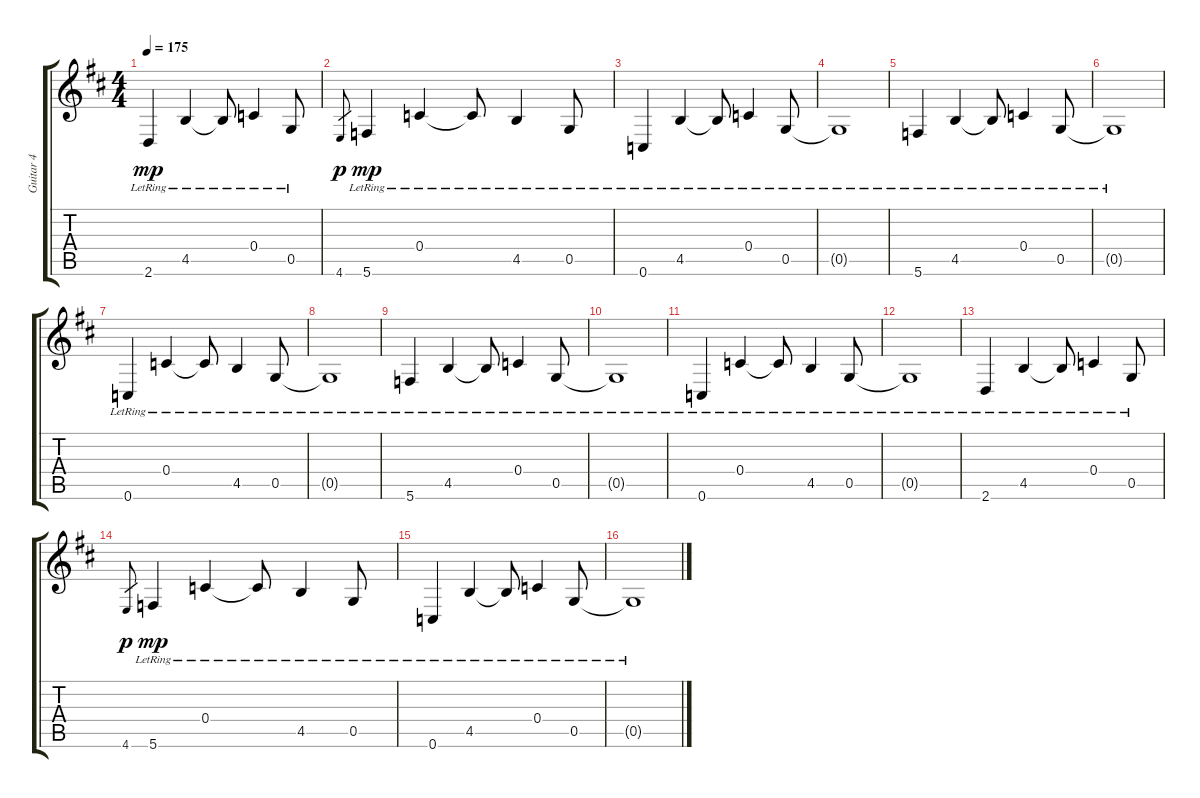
\track ("Guitar 4" "Guitar 4") {instrument electricguitarclean}
\staff {score tabs}
\tuning (D4 A3 F3 C3 G2 C2) {hide}
\ts (4 4)
\tempo 175
\clef g2
\ks d
2.6{lr}.4{dy mp} 4.5{lr}.4 4.5{lr t}.8 0.4{lr}.4 0.5{lr}.8 |
4.6.8{gr dy p} 5.6{lr}.4{dy mp} 0.4{lr}.4 0.4{lr t}.8 4.5{lr}.4 0.5{lr}.8 |
0.6{lr}.4 4.5{lr}.4 4.5{lr t}.8 0.4{lr}.4 0.5{lr}.8 |
0.5{lr t}.1 |
5.6{lr}.4 4.5{lr}.4 4.5{lr t}.8 0.4{lr}.4 0.5{lr}.8 |
0.5{lr t}.1 |
0.6{lr}.4 0.4{lr}.4 0.4{lr t}.8 4.5{lr}.4 0.5{lr}.8 |
0.5{lr t}.1 |
5.6{lr}.4 4.5{lr}.4 4.5{lr t}.8 0.4{lr}.4 0.5{lr}.8 |
0.5{lr t}.1 |
0.6{lr}.4 0.4{lr}.4 0.4{lr t}.8 4.5{lr}.4 0.5{lr}.8 |
0.5{lr t}.1 |
2.6{lr}.4 4.5{lr}.4 4.5{lr t}.8 0.4{lr}.4 0.5{lr}.8 |
4.6.8{gr dy p} 5.6{lr}.4{dy mp} 0.4{lr}.4 0.4{lr t}.8 4.5{lr}.4 0.5{lr}.8 |
0.6{lr}.4 4.5{lr}.4 4.5{lr t}.8 0.4{lr}.4 0.5{lr}.8 |
0.5{lr t}.1
